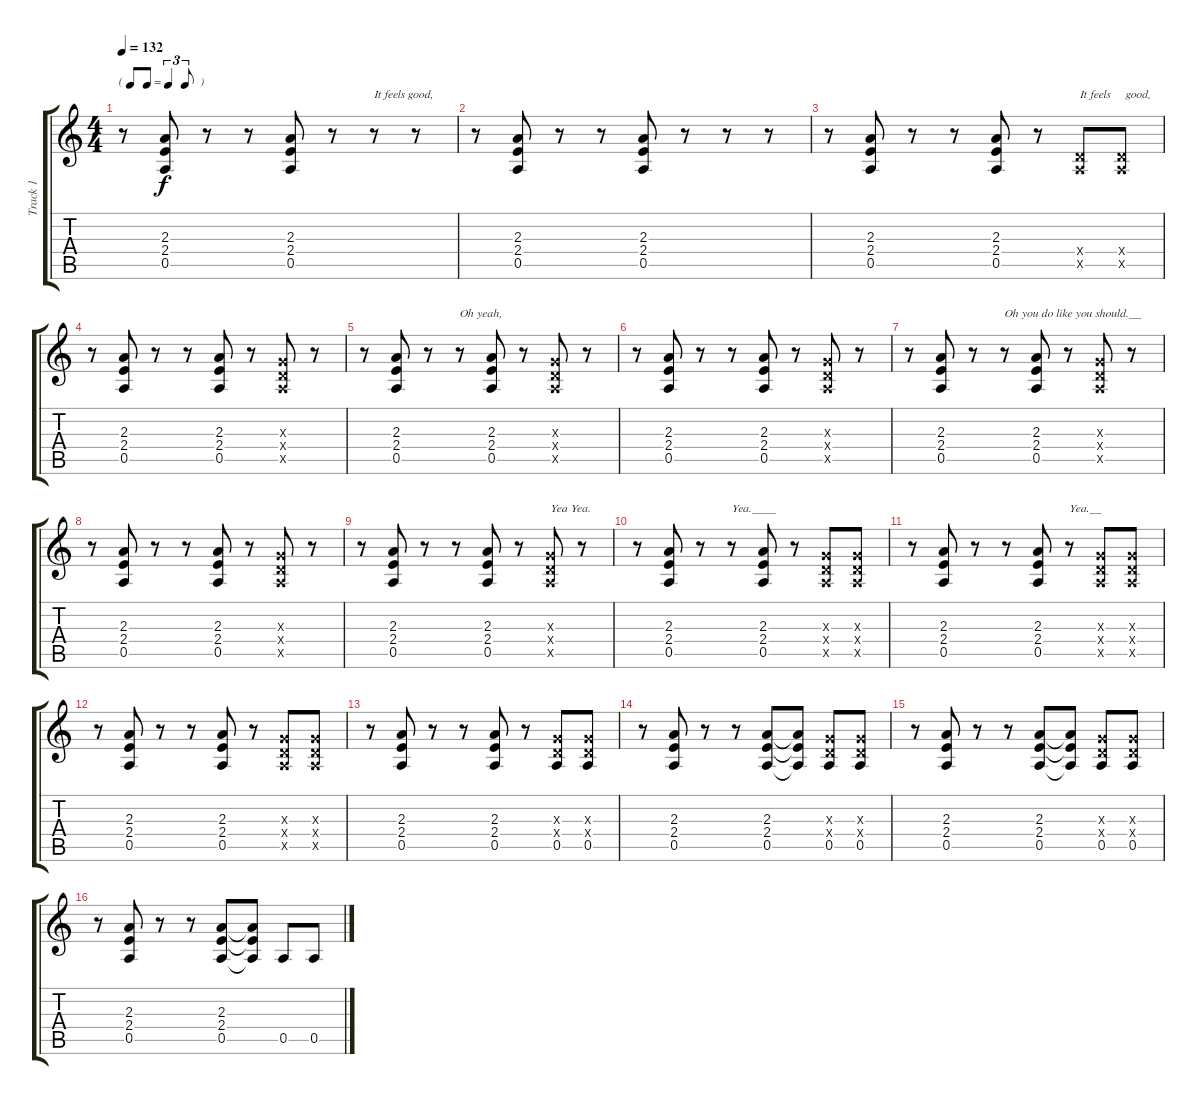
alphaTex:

\track ("Track 1" "Track 1") {instrument distortionguitar}
\staff {score tabs}
\tuning (E4 B3 G3 D3 A2 E2) {hide}
\ts (4 4)
\tf triplet8th
\tempo 132
\clef g2
\ks c
r.8{dy f} (2.3 2.4 0.5).8 r.8 r.8 (2.3 2.4 0.5).8 r.8 r.8{txt "It feels good,"} r.8 |
r.8 (2.3 2.4 0.5).8 r.8 r.8 (2.3 2.4 0.5).8 r.8 r.8 r.8 |
r.8 (2.3 2.4 0.5).8 r.8 r.8 (2.3 2.4 0.5).8 r.8 (0.4{x} 0.5{x}).8{txt "It feels     good,"} (0.4{x} 0.5{x}).8 |
r.8 (2.3 2.4 0.5).8 r.8 r.8 (2.3 2.4 0.5).8 r.8 (0.3{x} 0.4{x} 0.5{x}).8 r.8 |
r.8 (2.3 2.4 0.5).8 r.8 r.8{txt "Oh yeah,"} (2.3 2.4 0.5).8 r.8 (0.3{x} 0.4{x} 0.5{x}).8 r.8 |
r.8 (2.3 2.4 0.5).8 r.8 r.8 (2.3 2.4 0.5).8 r.8 (0.3{x} 0.4{x} 0.5{x}).8 r.8 |
r.8 (2.3 2.4 0.5).8 r.8 r.8{txt "Oh you do like you should.__"} (2.3 2.4 0.5).8 r.8 (0.3{x} 0.4{x} 0.5{x}).8 r.8 |
r.8 (2.3 2.4 0.5).8 r.8 r.8 (2.3 2.4 0.5).8 r.8 (0.3{x} 0.4{x} 0.5{x}).8 r.8 |
r.8 (2.3 2.4 0.5).8 r.8 r.8 (2.3 2.4 0.5).8 r.8 (0.3{x} 0.4{x} 0.5{x}).8{txt "Yea Yea."} r.8 |
r.8 (2.3 2.4 0.5).8 r.8 r.8{txt "Yea.____"} (2.3 2.4 0.5).8 r.8 (0.3{x} 0.4{x} 0.5{x}).8 (0.3{x} 0.4{x} 0.5{x}).8 |
r.8 (2.3 2.4 0.5).8 r.8 r.8 (2.3 2.4 0.5).8 r.8{txt "Yea.__"} (0.3{x} 0.4{x} 0.5{x}).8 (0.3{x} 0.4{x} 0.5{x}).8 |
r.8 (2.3 2.4 0.5).8 r.8 r.8 (2.3 2.4 0.5).8 r.8 (0.3{x} 0.4{x} 0.5{x}).8 (0.3{x} 0.4{x} 0.5{x}).8 |
r.8 (2.3 2.4 0.5).8 r.8 r.8 (2.3 2.4 0.5).8 r.8 (0.3{x} 0.4{x} 0.5).8 (0.3{x} 0.4{x} 0.5).8 |
r.8 (2.3 2.4 0.5).8 r.8 r.8 (2.3 2.4 0.5).8 (2.3{t} 2.4{t} 0.5{t}).8 (0.3{x} 0.4{x} 0.5).8 (0.3{x} 0.4{x} 0.5).8 |
r.8 (2.3 2.4 0.5).8 r.8 r.8 (2.3 2.4 0.5).8 (2.3{t} 2.4{t} 0.5{t}).8 (0.3{x} 0.4{x} 0.5).8 (0.3{x} 0.4{x} 0.5).8 |
r.8 (2.3 2.4 0.5).8 r.8 r.8 (2.3 2.4 0.5).8 (2.3{t} 2.4{t} 0.5{t}).8 0.5.8 0.5.8
